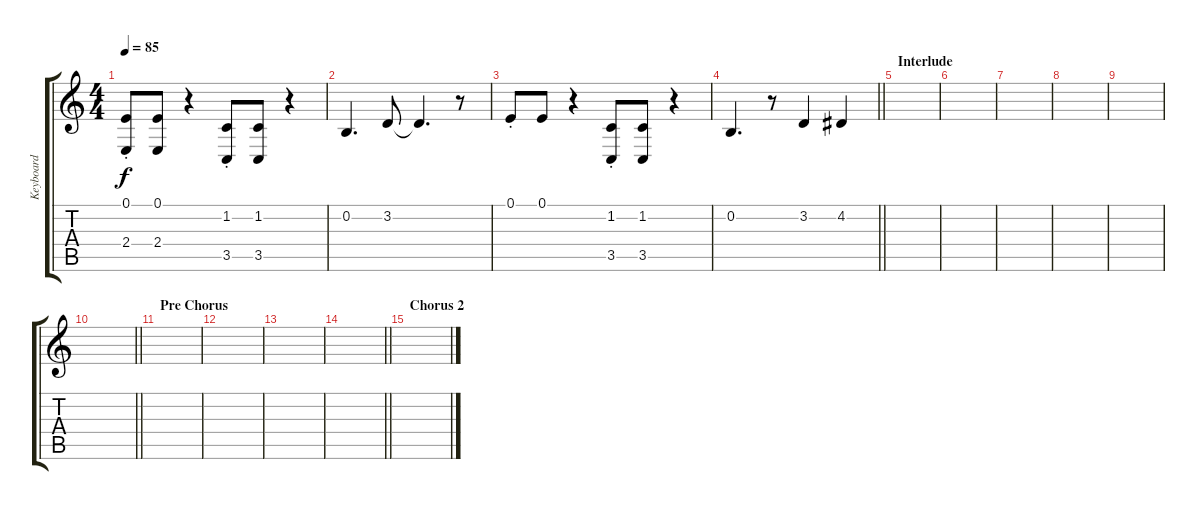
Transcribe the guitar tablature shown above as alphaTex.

\track ("Keyboard" "Keyboard") {instrument stringensemble1}
\staff {score tabs}
\tuning (E4 B3 G3 D3 A2 E2) {hide}
\ts (4 4)
\tempo 85
\clef g2
\ks c
(0.1{st} 2.4{st}).8{dy f} (0.1 2.4).8 r.4 (1.2{st} 3.5{st}).8 (1.2 3.5).8 r.4 |
0.2.4{d} 3.2.8 3.2{t}.4{d} r.8 |
0.1{st}.8 0.1.8 r.4 (1.2{st} 3.5{st}).8 (1.2 3.5).8 r.4 |
\barLineRight lightlight
0.2.4{d} r.8 3.2.4 4.2.4 |
\section ("" "Interlude")
|
|
|
|
|
\barLineRight lightlight
|
\section ("" "Pre Chorus")
|
|
|
\barLineRight lightlight
|
\section ("" "Chorus 2")
